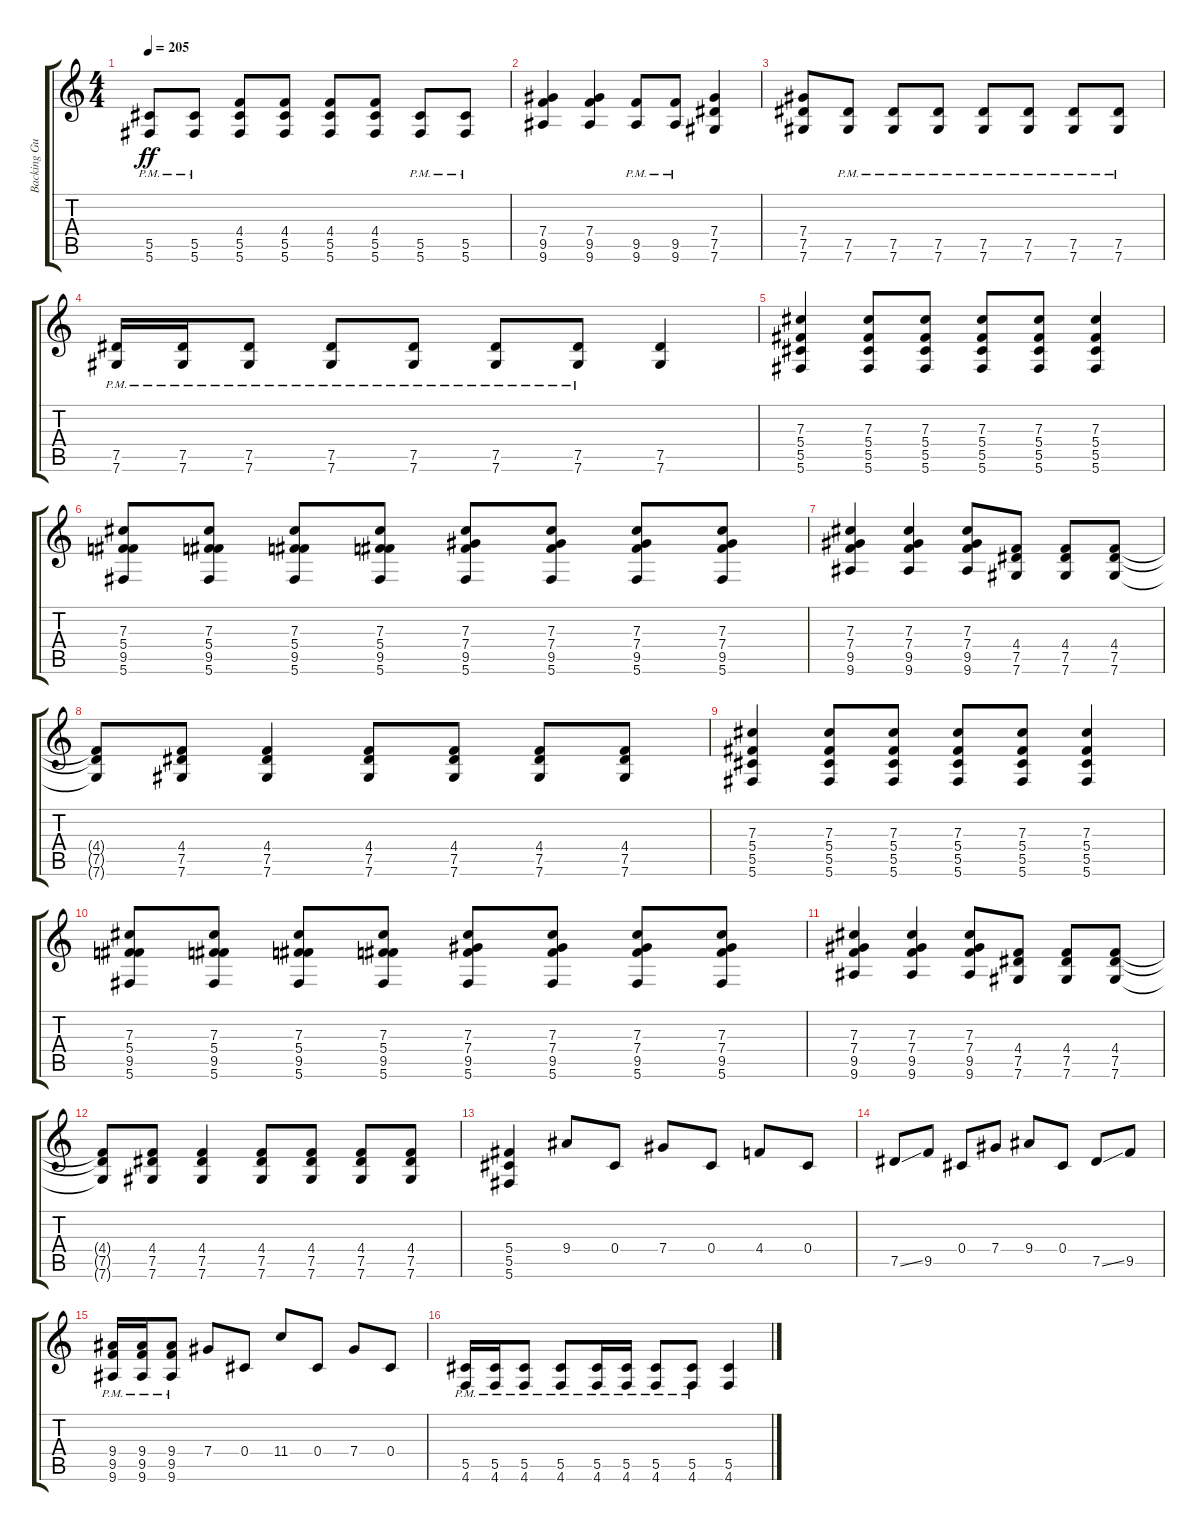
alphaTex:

\track ("Backing Guitar R" "Backing Gu") {instrument distortionguitar}
\staff {score tabs}
\tuning (Eb4 Bb3 Gb3 Db3 Ab2 Db2) {hide}
\ts (4 4)
\tempo 205
\clef g2
\ks c
(5.5{pm} 5.6{pm}).8{dy ff} (5.5{pm} 5.6{pm}).8 (4.4 5.5 5.6).8 (4.4 5.5 5.6).8 (4.4 5.5 5.6).8 (4.4 5.5 5.6).8 (5.5{pm} 5.6{pm}).8 (5.5{pm} 5.6{pm}).8 |
(7.4 9.5 9.6).4 (7.4 9.5 9.6).4 (9.5{pm} 9.6{pm}).8 (9.5{pm} 9.6{pm}).8 (7.4 7.5 7.6).4 |
(7.4 7.5 7.6).8 (7.5{pm} 7.6{pm}).8 (7.5{pm} 7.6{pm}).8 (7.5{pm} 7.6{pm}).8 (7.5{pm} 7.6{pm}).8 (7.5{pm} 7.6{pm}).8 (7.5{pm} 7.6{pm}).8 (7.5{pm} 7.6{pm}).8 |
(7.5{pm} 7.6{pm}).16 (7.5{pm} 7.6{pm}).16 (7.5{pm} 7.6{pm}).8 (7.5{pm} 7.6{pm}).8 (7.5{pm} 7.6{pm}).8 (7.5{pm} 7.6{pm}).8 (7.5{pm} 7.6{pm}).8 (7.5 7.6).4 |
(7.3 5.4 5.5 5.6).4 (7.3 5.4 5.5 5.6).8 (7.3 5.4 5.5 5.6).8 (7.3 5.4 5.5 5.6).8 (7.3 5.4 5.5 5.6).8 (7.3 5.4 5.5 5.6).4 |
(7.3 5.4 9.5 5.6).8 (7.3 5.4 9.5 5.6).8 (7.3 5.4 9.5 5.6).8 (7.3 5.4 9.5 5.6).8 (7.3 7.4 9.5 5.6).8 (7.3 7.4 9.5 5.6).8 (7.3 7.4 9.5 5.6).8 (7.3 7.4 9.5 5.6).8 |
(7.3 7.4 9.5 9.6).4 (7.3 7.4 9.5 9.6).4 (7.3 7.4 9.5 9.6).8 (4.4 7.5 7.6).8 (4.4 7.5 7.6).8 (4.4 7.5 7.6).8 |
(4.4{t} 7.5{t} 7.6{t}).8 (4.4 7.5 7.6).8 (4.4 7.5 7.6).4 (4.4 7.5 7.6).8 (4.4 7.5 7.6).8 (4.4 7.5 7.6).8 (4.4 7.5 7.6).8 |
(7.3 5.4 5.5 5.6).4 (7.3 5.4 5.5 5.6).8 (7.3 5.4 5.5 5.6).8 (7.3 5.4 5.5 5.6).8 (7.3 5.4 5.5 5.6).8 (7.3 5.4 5.5 5.6).4 |
(7.3 5.4 9.5 5.6).8 (7.3 5.4 9.5 5.6).8 (7.3 5.4 9.5 5.6).8 (7.3 5.4 9.5 5.6).8 (7.3 7.4 9.5 5.6).8 (7.3 7.4 9.5 5.6).8 (7.3 7.4 9.5 5.6).8 (7.3 7.4 9.5 5.6).8 |
(7.3 7.4 9.5 9.6).4 (7.3 7.4 9.5 9.6).4 (7.3 7.4 9.5 9.6).8 (4.4 7.5 7.6).8 (4.4 7.5 7.6).8 (4.4 7.5 7.6).8 |
(4.4{t} 7.5{t} 7.6{t}).8 (4.4 7.5 7.6).8 (4.4 7.5 7.6).4 (4.4 7.5 7.6).8 (4.4 7.5 7.6).8 (4.4 7.5 7.6).8 (4.4 7.5 7.6).8 |
(5.4 5.5 5.6).4 9.4.8 0.4.8 7.4.8 0.4.8 4.4.8 0.4.8 |
7.5{ss}.8 9.5.8 0.4.8 7.4.8 9.4.8 0.4.8 7.5{ss}.8 9.5.8 |
(9.4{pm} 9.5{pm} 9.6{pm}).16 (9.4{pm} 9.5{pm} 9.6{pm}).16 (9.4{pm} 9.5{pm} 9.6{pm}).8 7.4.8 0.4.8 11.4.8 0.4.8 7.4.8 0.4.8 |
(5.5{pm} 4.6{pm}).16 (5.5{pm} 4.6{pm}).16 (5.5{pm} 4.6{pm}).8 (5.5{pm} 4.6{pm}).8 (5.5{pm} 4.6{pm}).16 (5.5{pm} 4.6{pm}).16 (5.5{pm} 4.6{pm}).8 (5.5{pm} 4.6{pm}).8 (5.5 4.6).4
